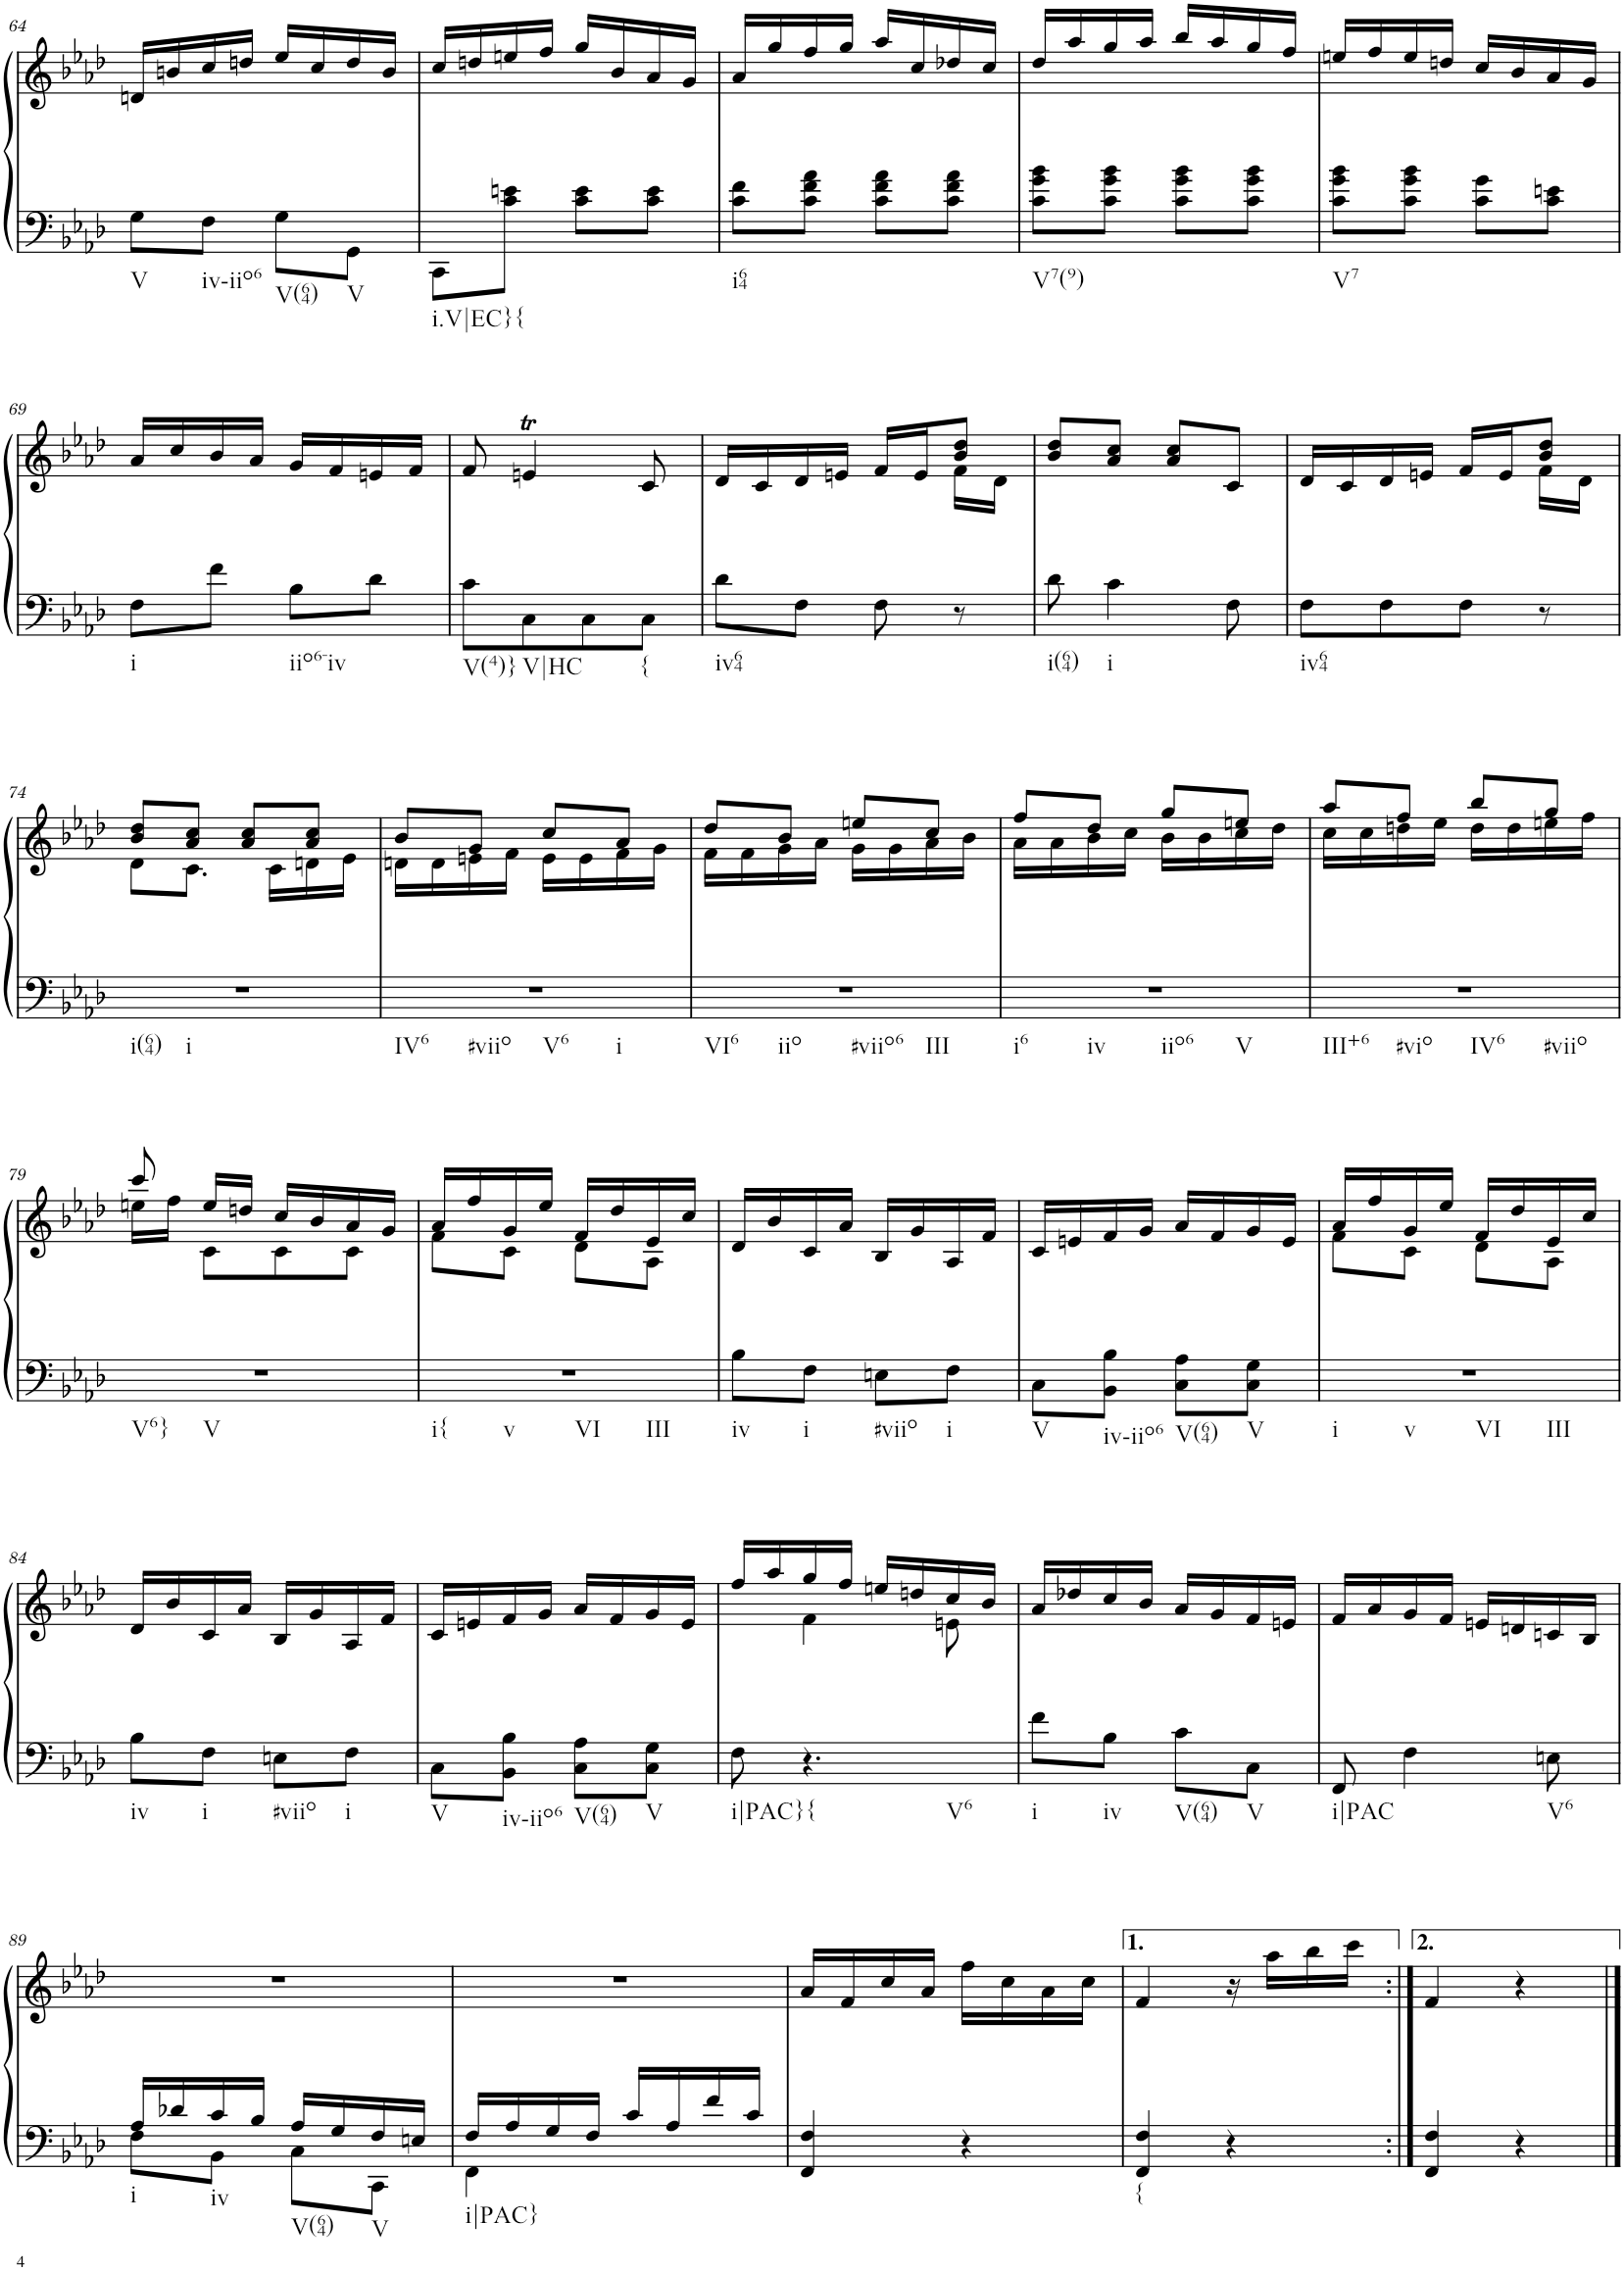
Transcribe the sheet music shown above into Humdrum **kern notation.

**kern	**kern
*part1	*part1
*staff2	*staff1
*I"Piano	*
*I'Pno.	*
!!LO:PB:g=z
*clefF4	*clefG2
*k[b-e-a-d-]	*k[b-e-a-d-]
*M2/4	*M2/4
=64	=64
!LO:TX:b:t=V	!
8G\L	16dn/LL
.	16bn/
!LO:TX:b:t=iv-iio6	!
8F\J	16cc/
.	16ddn/JJ
!LO:TX:b:t=V(64)	!
8G\L	16ee-/LL
.	16cc/
!LO:TX:b:t=V	!
8GG\J	16dd/
.	16b/JJ
=65	=65
!LO:TX:b:t=i.V|EC}{	!
8CC\L	16cc/LL
.	16ddn/
8c\ 8en\J	16een/
.	16ff/JJ
8c\ 8e\L	16gg/LL
.	16b-/
8c\ 8e\J	16a-/
.	16g/JJ
=66	=66
!LO:TX:b:t=i64	!
8c\ 8f\L	16a-/LL
.	16gg/
8c\ 8f\ 8a-\J	16ff/
.	16gg/JJ
8c\ 8f\ 8a-\L	16aa-/LL
.	16cc/
8c\ 8f\ 8a-\J	16dd-X/
.	16cc/JJ
=67	=67
!LO:TX:b:t=V7(9)	!
8c\ 8g\ 8b-\L	16dd-/LL
.	16aa-/
8c\ 8g\ 8b-\J	16gg/
.	16aa-/JJ
8c\ 8g\ 8b-\L	16bb-/LL
.	16aa-/
8c\ 8g\ 8b-\J	16gg/
.	16ff/JJ
=68	=68
!LO:TX:b:t=V7	!
8c\ 8g\ 8b-\L	16een/LL
.	16ff/
8c\ 8g\ 8b-\J	16ee/
.	16ddn/JJ
8c\ 8g\L	16cc/LL
.	16b-/
8c\ 8en\J	16a-/
.	16g/JJ
!!LO:LB:g=z
=69	=69
!LO:TX:b:t=i	!
8F\L	16a-/LL
.	16cc/
8f\J	16b-/
.	16a-/JJ
!LO:TX:b:t=iio6-iv	!
8B-\L	16g/LL
.	16f/
8d-\J	16en/
.	16f/JJ
=70	=70
!LO:TX:b:t=V(4)}	!
8c\L	8f/
!LO:TX:b:t=V|HC	!
8C\	4ent/
8C\	.
!LO:TX:b:t={	!
8C\J	8c/
=71	=71
*	*^
!LO:TX:b:t=iv64	!	!
8d-\L	16d-/LL	4.ryy
.	16c/	.
8F\J	16d-/	.
.	16en/JJ	.
8F\	16f/LL	.
.	16e/J	.
8r	8b-/ 8dd-/J	16f\LL
.	.	16d-\JJ
=72	=72	=72
!LO:TX:b:t=i(64)	!	!
*	*v	*v
8d-\	8b-/ 8dd-/L
!LO:TX:b:t=i	!
4c\	8a-/ 8cc/J
.	8a-/ 8cc/L
8F\	8c/J
=73	=73
*	*^
!LO:TX:b:t=iv64	!	!
8F\L	16d-/LL	4.ryy
.	16c/	.
8F\	16d-/	.
.	16en/JJ	.
8F\J	16f/LL	.
.	16e/J	.
8r	8b-/ 8dd-/J	16f\LL
.	.	16d-\JJ
!!LO:LB:g=z	!!
=74	=74	=74
!LO:TX:b:t=i(64)	!	!
!LO:TX:b:t=i	!	!
2r	8b-/ 8dd-/L	8d-\L
.	8a-/ 8cc/J	8.c\J
.	8a-/ 8cc/L	.
.	.	16c\LL
.	8a-/ 8cc/J	16dn\
.	.	16e-\JJ
=75	=75	=75
!LO:TX:b:t=IV6	!	!
!LO:TX:b:t=#viio	!	!
!LO:TX:b:t=V6	!	!
!LO:TX:b:t=i	!	!
2r	8b-/L	16dn\LL
.	.	16d\
.	8g/J	16en\
.	.	16f\JJ
.	8cc/L	16e\LL
.	.	16e\
.	8a-/J	16f\
.	.	16g\JJ
=76	=76	=76
!LO:TX:b:t=VI6	!	!
!LO:TX:b:t=iio	!	!
!LO:TX:b:t=#viio6	!	!
!LO:TX:b:t=III	!	!
2r	8dd-/L	16f\LL
.	.	16f\
.	8b-/J	16g\
.	.	16a-\JJ
.	8een/L	16g\LL
.	.	16g\
.	8cc/J	16a-\
.	.	16b-\JJ
=77	=77	=77
!LO:TX:b:t=i6	!	!
!LO:TX:b:t=iv	!	!
!LO:TX:b:t=iio6	!	!
!LO:TX:b:t=V	!	!
2r	8ff/L	16a-\LL
.	.	16a-\
.	8dd-/J	16b-\
.	.	16cc\JJ
.	8gg/L	16b-\LL
.	.	16b-\
.	8een/J	16cc\
.	.	16dd-\JJ
=78	=78	=78
!LO:TX:b:t=III+6	!	!
!LO:TX:b:t=#vio	!	!
!LO:TX:b:t=IV6	!	!
!LO:TX:b:t=#viio	!	!
2r	8aa-/L	16cc\LL
.	.	16cc\
.	8ff/J	16ddn\
.	.	16ee-\JJ
.	8bb-/L	16dd\LL
.	.	16dd\
.	8gg/J	16een\
.	.	16ff\JJ
!!LO:LB:g=z	!!
=79	=79	=79
!LO:TX:b:t=V6}	!	!
!LO:TX:b:t=V	!	!
2r	8ccc/	16een\LL
.	.	16ff\JJ
.	16ee/LL	8c\L
.	16ddn/JJ	.
.	16cc/LL	8c\
.	16b-/	.
.	16a-/	8c\J
.	16g/JJ	.
=80	=80	=80
!LO:TX:b:t=i{	!	!
!LO:TX:b:t=v	!	!
!LO:TX:b:t=VI	!	!
!LO:TX:b:t=III	!	!
2r	16a-/LL	8f\L
.	16ff/	.
.	16g/	8c\J
.	16ee-/JJ	.
.	16f/LL	8d-\L
.	16dd-/	.
.	16e-/	8A-\J
.	16cc/JJ	.
*	*v	*v
=81	=81
!LO:TX:b:t=iv	!
8B-\L	16d-/LL
.	16b-/
!LO:TX:b:t=i	!
8F\J	16c/
.	16a-/JJ
!LO:TX:b:t=#viio	!
8En\L	16B-/LL
.	16g/
!LO:TX:b:t=i	!
8F\J	16A-/
.	16f/JJ
=82	=82
!LO:TX:b:t=V	!
8C\L	16c/LL
.	16en/
!LO:TX:b:t=iv-iio6	!
8BB-\ 8B-\J	16f/
.	16g/JJ
!LO:TX:b:t=V(64)	!
8C\ 8A-\L	16a-/LL
.	16f/
!LO:TX:b:t=V	!
8C\ 8G\J	16g/
.	16e/JJ
=83	=83
*	*^
!LO:TX:b:t=i	!	!
!LO:TX:b:t=v	!	!
!LO:TX:b:t=VI	!	!
!LO:TX:b:t=III	!	!
2r	16a-/LL	8f\L
.	16ff/	.
.	16g/	8c\J
.	16ee-/JJ	.
.	16f/LL	8d-\L
.	16dd-/	.
.	16e-/	8A-\J
.	16cc/JJ	.
*	*v	*v
!!LO:LB:g=z
=84	=84
!LO:TX:b:t=iv	!
8B-\L	16d-/LL
.	16b-/
!LO:TX:b:t=i	!
8F\J	16c/
.	16a-/JJ
!LO:TX:b:t=#viio	!
8En\L	16B-/LL
.	16g/
!LO:TX:b:t=i	!
8F\J	16A-/
.	16f/JJ
=85	=85
!LO:TX:b:t=V	!
8C\L	16c/LL
.	16en/
!LO:TX:b:t=iv-iio6	!
8BB-\ 8B-\J	16f/
.	16g/JJ
!LO:TX:b:t=V(64)	!
8C\ 8A-\L	16a-/LL
.	16f/
!LO:TX:b:t=V	!
8C\ 8G\J	16g/
.	16e/JJ
=86	=86
*	*^
!LO:TX:b:t=i|PAC}{	!	!
8F\	16ff/LL	8ryy
.	16aa-/	.
!LO:TX:b:t=V6	!	!
4.r	16gg/	4f\
.	16ff/JJ	.
.	16een/LL	.
.	16ddn/	.
.	16cc/	8en\
.	16b-/JJ	.
*	*v	*v
=87	=87
!LO:TX:b:t=i	!
8f\L	16a-/LL
.	16dd-X/
!LO:TX:b:t=iv	!
8B-\J	16cc/
.	16b-/JJ
!LO:TX:b:t=V(64)	!
8c\L	16a-/LL
.	16g/
!LO:TX:b:t=V	!
8C\J	16f/
.	16en/JJ
=88	=88
!LO:TX:b:t=i|PAC	!
8FF/	16f/LL
.	16a-/
4F\	16g/
.	16f/JJ
.	16en/LL
.	16dn/
!LO:TX:b:t=V6	!
8En\	16cn/
.	16B-/JJ
!!LO:LB:g=z
=89	=89
*^	*
!LO:TX:b:t=i	!	!
16A-/LL	8F\L	2r
16d-X/	.	.
!LO:TX:b:t=iv	!	!
16c/	8BB-\J	.
16B-/JJ	.	.
!LO:TX:b:t=V(64)	!	!
16A-/LL	8C\L	.
16G/	.	.
!LO:TX:b:t=V	!	!
16F/	8CC\J	.
16En/JJ	.	.
=90	=90	=90
!LO:TX:b:t=i|PAC}	!	!
16F/LL	4FF\	2r
16A-/	.	.
16G/	.	.
16F/JJ	.	.
16c/LL	4ryy	.
16A-/	.	.
16f/	.	.
16c/JJ	.	.
*v	*v	*
=91	=91
4FF/ 4F/	16a-/LL
.	16f/
.	16cc/
.	16a-/JJ
4r	16ff\LL
.	16cc\
.	16a-\
.	16cc\JJ
=92	=92
!LO:TX:b:t={	!
4FF/ 4F/	4f/
4r	16r
.	16aa-\LL
.	16bb-\
.	16ccc\JJ
=92X2:|!	=92X2:|!
4FF/ 4F/	4f/
4r	4r
==	==
*-	*-
